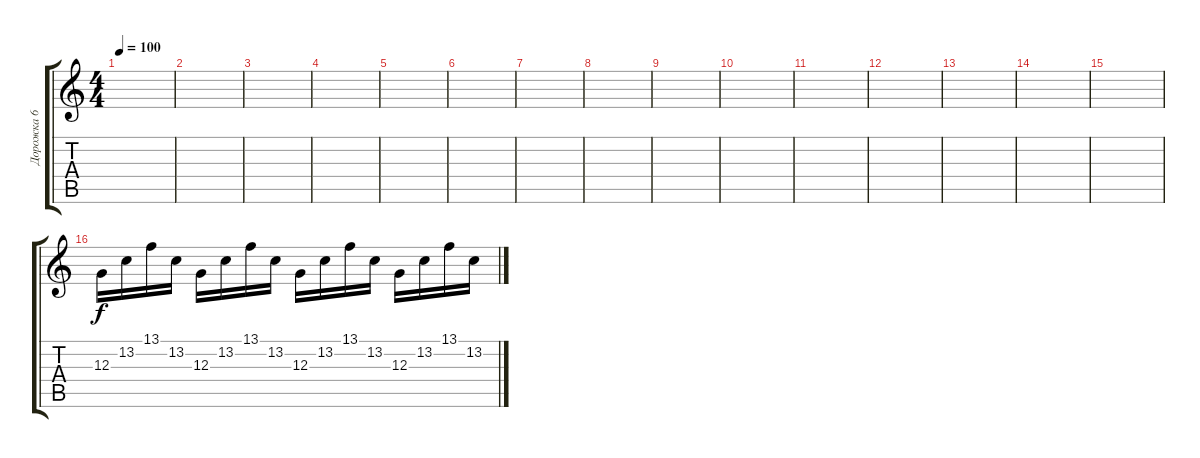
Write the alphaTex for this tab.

\track ("Дорожка 6" "Дорожка 6") {instrument stringensemble2}
\staff {score tabs}
\tuning (E4 B3 G3 D3 A2 E2) {hide}
\ts (4 4)
\tempo 100
\clef g2
\ks c
|
|
|
|
|
|
|
|
|
|
|
|
|
|
|
12.3.16{volume 16 balance 16} 13.2.16 13.1.16 13.2.16 12.3.16 13.2.16 13.1.16 13.2.16 12.3.16 13.2.16 13.1.16 13.2.16 12.3.16 13.2.16 13.1.16 13.2.16
